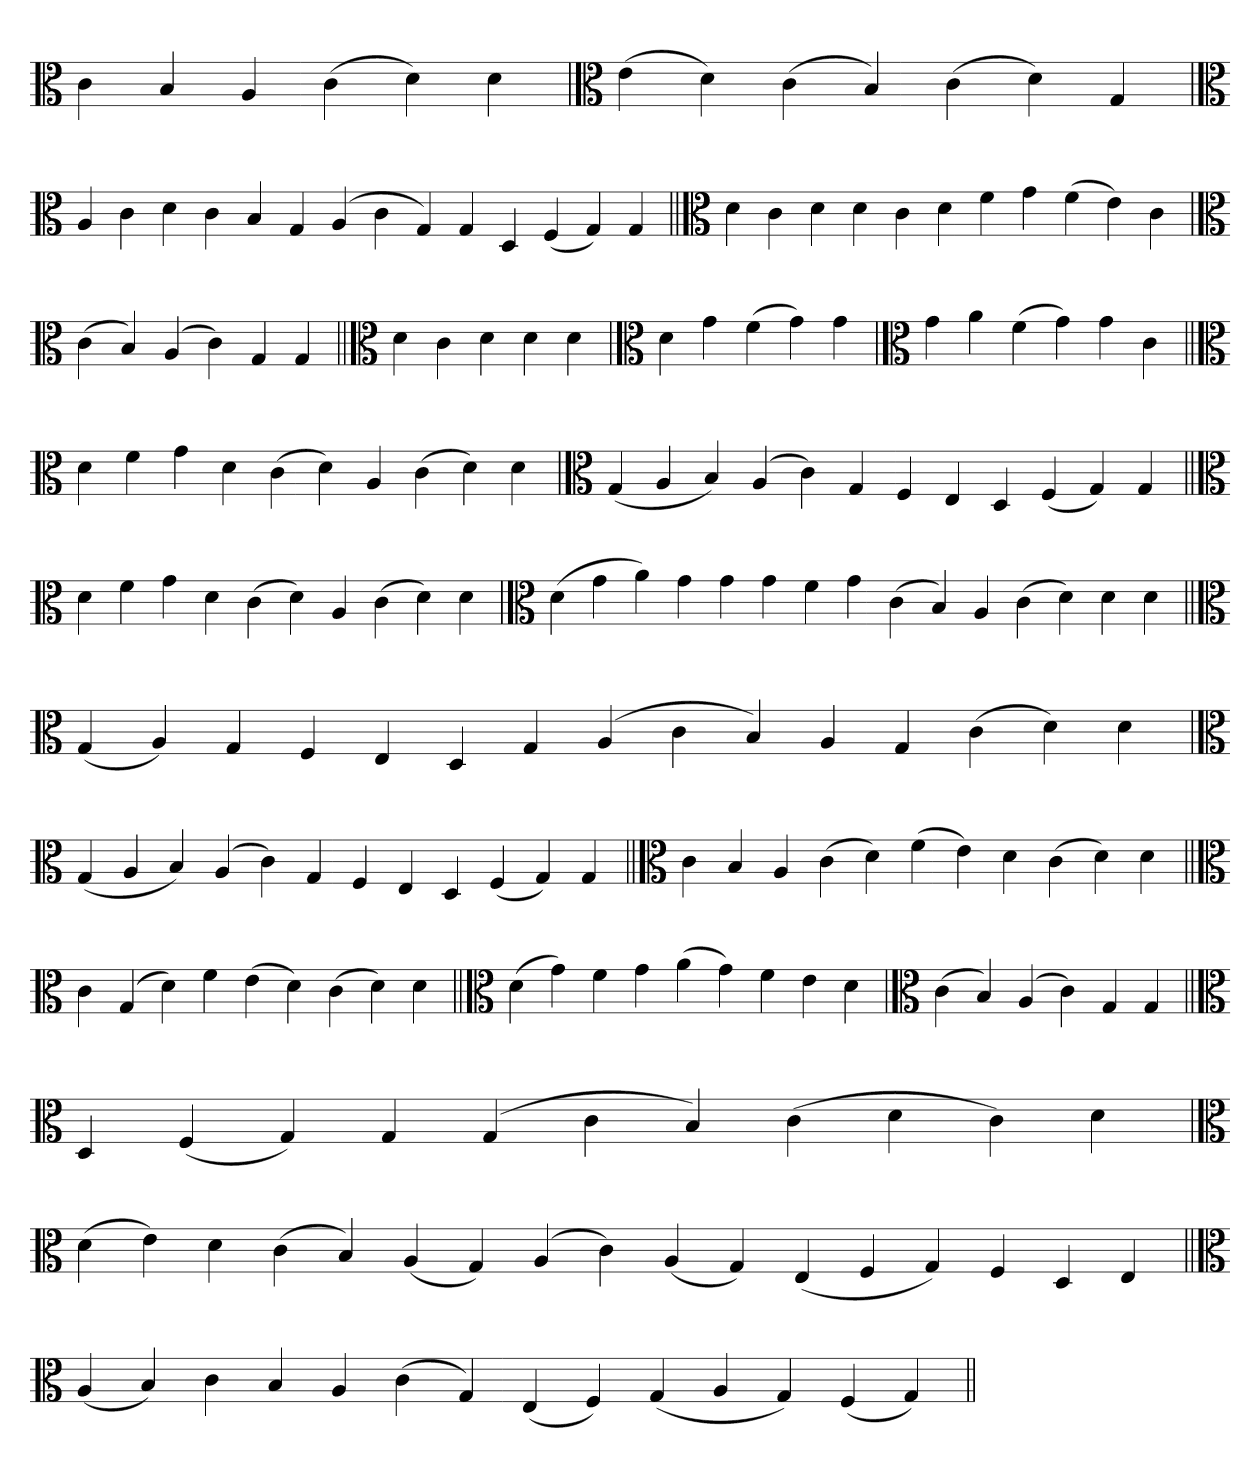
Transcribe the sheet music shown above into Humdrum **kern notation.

**kern
*part1
*staff1
*clefC3
=
4c
4B
4A
(4c
4d)
4d
=`
*clefC3
(4e
4d)
(4c
4B)
(4c
4d)
4G
='
*clefC3
4A
4c
4d
4c
4B
4G
(4A
4c
4G)
4G
4D
(4F
4G)
4G
=||
*clefC3
4d
4c
4d
4d
4c
4d
4f
4g
(4f
4e)
4c
=`
*clefC3
(4c
4B)
(4A
4c)
4G
4G
=||
*clefC3
4d
4c
4d
4d
4d
=`
*clefC3
4d
4g
(4f
4g)
4g
=`
*clefC3
4g
4a
(4f
4g)
4g
4c
=||
*clefC3
4d
4f
4g
4d
(4c
4d)
4A
(4c
4d)
4d
='
*clefC3
(4G
4A
4B)
(4A
4c)
4G
4F
4E
4D
(4F
4G)
4G
=||
*clefC3
4d
4f
4g
4d
(4c
4d)
4A
(4c
4d)
4d
='
*clefC3
(4d
4g
4a)
4g
4g
4g
4f
4g
(4c
4B)
4A
(4c
4d)
4d
4d
=||
*clefC3
(4G
4A)
4G
4F
4E
4D
4G
(4A
4c
4B)
4A
4G
(4c
4d)
4d
='
*clefC3
(4G
4A
4B)
(4A
4c)
4G
4F
4E
4D
(4F
4G)
4G
=||
*clefC3
4c
4B
4A
(4c
4d)
(4f
4e)
4d
(4c
4d)
4d
=||
*clefC3
4c
(4G
4d)
4f
(4e
4d)
(4c
4d)
4d
=||
*clefC3
(4d
4g)
4f
4g
(4a
4g)
4f
4e
4d
=`
*clefC3
(4c
4B)
(4A
4c)
4G
4G
=||
*clefC3
4D
(4F
4G)
4G
(4G
4c
4B)
(4c
4d
4c)
4d
=`
*clefC3
(4d
4e)
4d
(4c
4B)
(4A
4G)
(4A
4c)
(4A
4G)
(4E
4F
4G)
4F
4D
4E
=||
*clefC3
(4A
4B)
4c
4B
4A
(4c
4G)
(4E
4F)
(4G
4A
4G)
(4F
4G)
=||
*-
